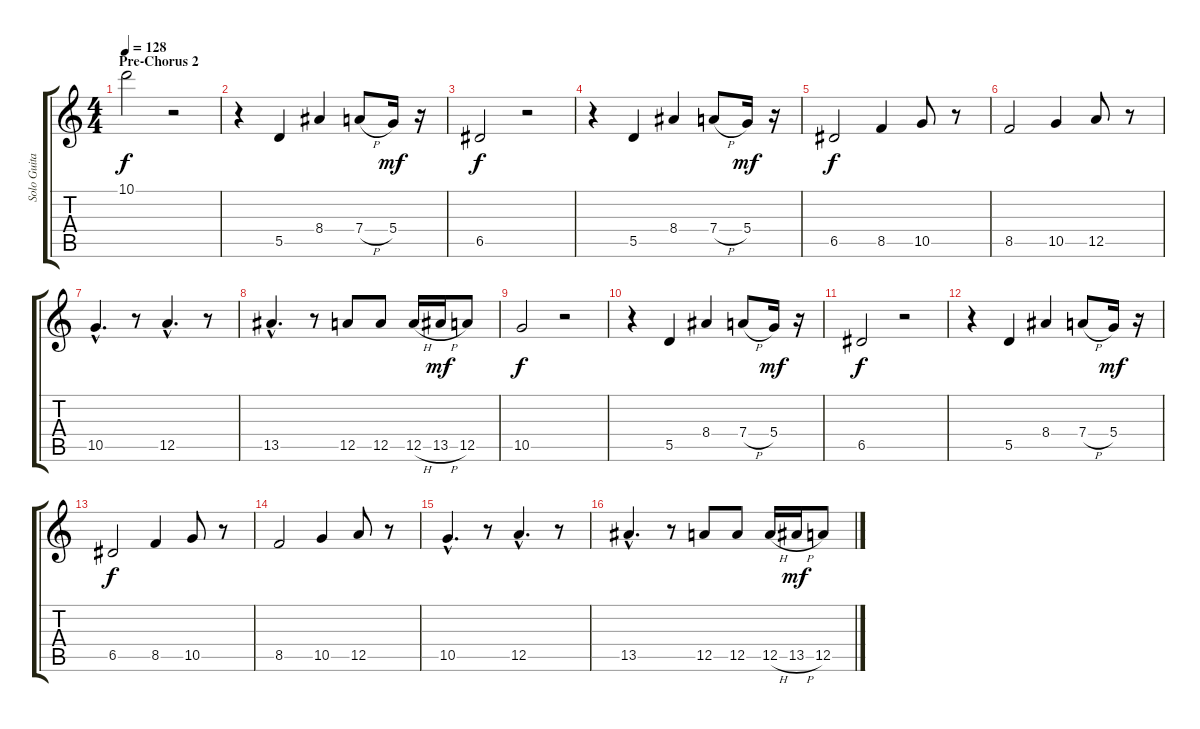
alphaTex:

\track ("Solo Guitar" "Solo Guita") {instrument overdrivenguitar}
\staff {score tabs}
\tuning (E4 B3 G3 D3 A2 E2) {hide}
\ts (4 4)
\section ("" "Pre-Chorus 2")
\tempo 128
\clef g2
\ks c
10.1.2{dy f} r.2 |
r.4 5.5.4 8.4.4 7.4{h}.8 5.4.16{dy mf} r.16 |
6.5.2{dy f} r.2 |
r.4 5.5.4 8.4.4 7.4{h}.8 5.4.16{dy mf} r.16 |
6.5.2{dy f} 8.5.4 10.5.8 r.8 |
8.5.2 10.5.4 12.5.8 r.8 |
10.5{hac}.4{d} r.8 12.5{hac}.4{d} r.8 |
13.5{hac}.4{d} r.8 12.5.8 12.5.8 12.5{h}.16 13.5{h}.16{dy mf} 12.5.8 |
10.5.2{dy f} r.2 |
r.4 5.5.4 8.4.4 7.4{h}.8 5.4.16{dy mf} r.16 |
6.5.2{dy f} r.2 |
r.4 5.5.4 8.4.4 7.4{h}.8 5.4.16{dy mf} r.16 |
6.5.2{dy f} 8.5.4 10.5.8 r.8 |
8.5.2 10.5.4 12.5.8 r.8 |
10.5{hac}.4{d} r.8 12.5{hac}.4{d} r.8 |
13.5{hac}.4{d} r.8 12.5.8 12.5.8 12.5{h}.16 13.5{h}.16{dy mf} 12.5.8
